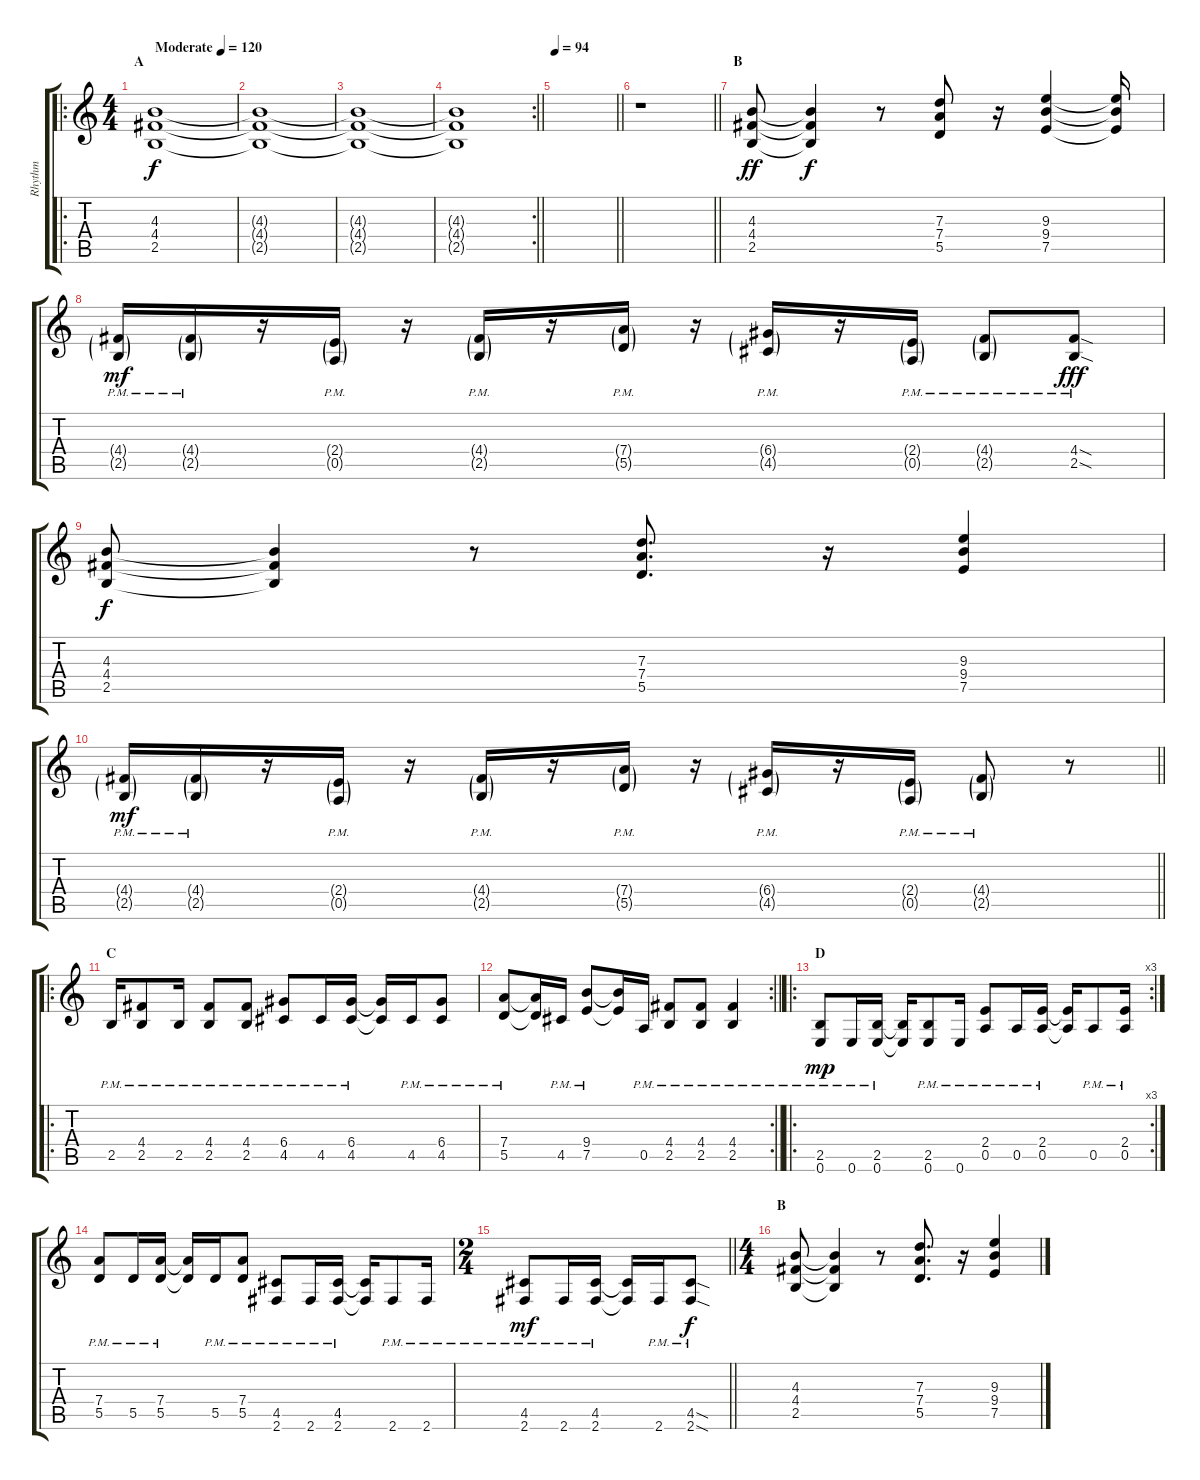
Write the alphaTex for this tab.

\track ("Rhythm" "Rhythm") {instrument distortionguitar}
\staff {score tabs}
\tuning (E4 B3 G3 D3 A2 E2) {hide}
\ro
\ts (4 4)
\section ("" "A")
\tempo (120 "Moderate")
\clef g2
\ks c
(4.3 4.4 2.5).1{dy f instrument distortionguitar} |
(4.3{t} 4.4{t} 2.5{t}).1 |
(4.3{t} 4.4{t} 2.5{t}).1 |
\rc 2
\barLineRight lightlight
(4.3{t} 4.4{t} 2.5{t}).1 |
\section ("" "")
\tempo 94
\barLineRight lightlight
|
\barLineRight lightlight
r.1 |
\section ("" "B")
(4.3 4.4 2.5).8{dy ff} (4.3{t} 4.4{t} 2.5{t}).4{dy f} r.8 (7.3 7.4 5.5).8 r.16 (9.3 9.4 7.5).4 (9.3{t} 9.4{t} 7.5{t}).16 |
(4.4{g pm} 2.5{g pm}).16{dy mf} (4.4{g pm} 2.5{g pm}).16 r.16 (2.4{g pm} 0.5{g pm}).16 r.16 (4.4{g pm} 2.5{g pm}).16 r.16 (7.4{g pm} 5.5{g pm}).16 r.16 (6.4{g pm} 4.5{g pm}).16 r.16 (2.4{g pm} 0.5{g pm}).16 (4.4{g pm} 2.5{g pm}).8 (4.4{sod pm} 2.5{sod pm}).8{dy fff} |
(4.3 4.4 2.5).8{dy f} (4.3{t} 4.4{t} 2.5{t}).4 r.8 (7.3 7.4 5.5).8{d} r.16 (9.3 9.4 7.5).4 |
\barLineRight lightlight
(4.4{g pm} 2.5{g pm}).16{dy mf} (4.4{g pm} 2.5{g pm}).16 r.16 (2.4{g pm} 0.5{g pm}).16 r.16 (4.4{g pm} 2.5{g pm}).16 r.16 (7.4{g pm} 5.5{g pm}).16 r.16 (6.4{g pm} 4.5{g pm}).16 r.16 (2.4{g pm} 0.5{g pm}).16 (4.4{g pm} 2.5{g pm}).8 r.8 |
\ro
\section ("" "C")
2.5{pm}.16 (4.4{pm} 2.5{pm}).8 2.5{pm}.16 (4.4{pm} 2.5{pm}).8 (4.4{pm} 2.5{pm}).8 (6.4{pm} 4.5{pm}).8 4.5{pm}.16 (6.4{pm} 4.5{pm}).16 (6.4{t} 4.5{t}).16 4.5{pm}.16 (6.4{pm} 4.5{pm}).8 |
\rc 2
\barLineRight lightlight
(7.4{pm} 5.5{pm}).8 (7.4{t} 5.5{t}).16 4.5{pm}.16 (9.4{pm} 7.5{pm}).8 (9.4{t} 7.5{t}).16 0.5{pm}.16 (4.4{pm} 2.5{pm}).8 (4.4{pm} 2.5{pm}).8 (4.4{pm} 2.5{pm}).4 |
\ro
\rc 3
\section ("" "D")
(2.5{pm} 0.6{pm}).8{dy mp} 0.6{pm}.16 (2.5{pm} 0.6{pm}).16 (2.5{t} 0.6{t}).16 (2.5{pm} 0.6{pm}).8 0.6{pm}.16 (2.4{pm} 0.5{pm}).8 0.5{pm}.16 (2.4{pm} 0.5{pm}).16 (2.4{t} 0.5{t}).16 0.5{pm}.8 (2.4{pm} 0.5{pm}).16 |
(7.4{pm} 5.5{pm}).8 5.5{pm}.16 (7.4{pm} 5.5{pm}).16 (7.4{t} 5.5{t}).16 5.5{pm}.16 (7.4{pm} 5.5{pm}).8 (4.5{pm} 2.6{pm}).8 2.6{pm}.16 (4.5{pm} 2.6{pm}).16 (4.5{t} 2.6{t}).16 2.6{pm}.8 2.6{pm}.16 |
\ts (2 4)
\barLineRight lightlight
(4.5{pm} 2.6{pm}).8{dy mf} 2.6{pm}.16 (4.5{pm} 2.6{pm}).16 (4.5{t} 2.6{t}).16 2.6{pm}.16 (4.5{sod pm} 2.6{sod pm}).8{dy f} |
\ts (4 4)
\section ("" "B")
(4.3 4.4 2.5).8 (4.3{t} 4.4{t} 2.5{t}).4 r.8 (7.3 7.4 5.5).8{d} r.16 (9.3 9.4 7.5).4
